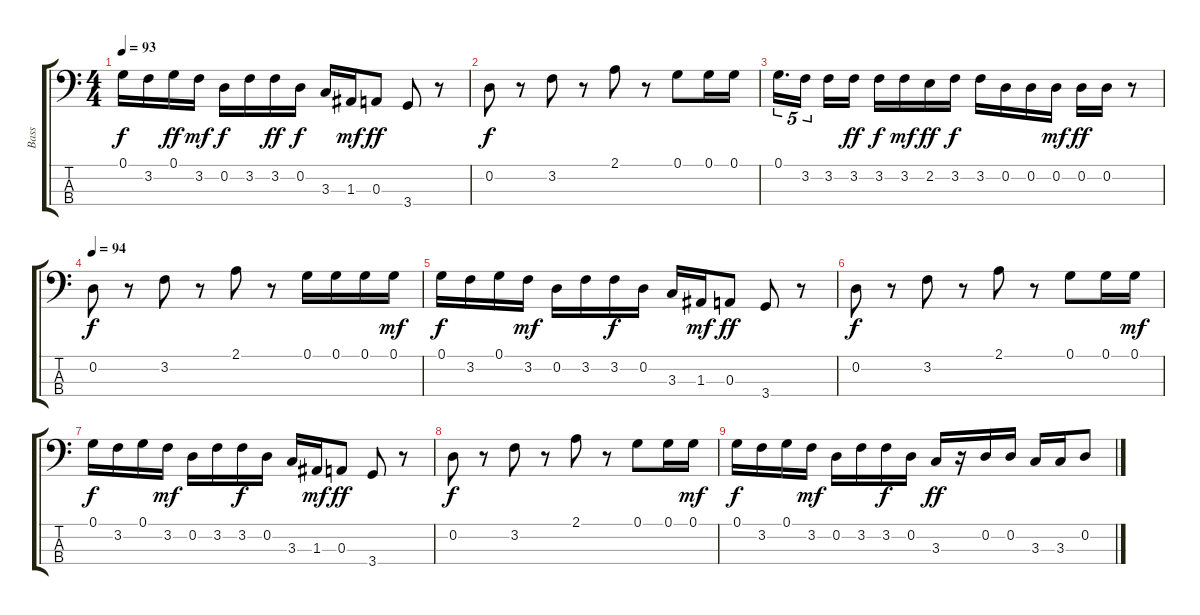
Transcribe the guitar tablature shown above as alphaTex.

\track ("Bass" "Bass") {instrument acousticbass}
\staff {score tabs}
\tuning (G2 D2 A1 E1) {hide}
\ts (4 4)
\tempo 93
\clef f4
\ks c
0.1.16{dy f} 3.2.16 0.1.16{dy ff} 3.2.16{dy mf} 0.2.16{dy f} 3.2.16 3.2.16{dy ff} 0.2.16{dy f} 3.3.16 1.3.16{dy mf} 0.3.8{dy ff} 3.4.8 r.8 |
0.2.8{dy f} r.8 3.2.8 r.8 2.1.8 r.8 0.1.8 0.1.16 0.1.16 |
0.1.16{d tu (5 4)} 3.2.16{tu (5 4) beam splitsecondary} 3.2.16 3.2.16{dy ff} 3.2.16{dy f} 3.2.16{dy mf} 2.2.16{dy ff} 3.2.16{dy f} 3.2.16 0.2.16 0.2.16 0.2.16{dy mf} 0.2.16{dy ff} 0.2.16 r.8 |
\tempo 94
0.2.8{dy f} r.8 3.2.8 r.8 2.1.8 r.8 0.1.16 0.1.16 0.1.16 0.1.16{dy mf} |
0.1.16{dy f} 3.2.16 0.1.16 3.2.16{dy mf} 0.2.16 3.2.16 3.2.16{dy f} 0.2.16 3.3.16 1.3.16{dy mf} 0.3.8{dy ff} 3.4.8 r.8 |
0.2.8{dy f} r.8 3.2.8 r.8 2.1.8 r.8 0.1.8 0.1.16 0.1.16{dy mf} |
0.1.16{dy f} 3.2.16 0.1.16 3.2.16{dy mf} 0.2.16 3.2.16 3.2.16{dy f} 0.2.16 3.3.16{volume 1} 1.3.16{dy mf} 0.3.8{dy ff} 3.4.8 r.8 |
0.2.8{dy f} r.8 3.2.8 r.8 2.1.8 r.8 0.1.8 0.1.16 0.1.16{dy mf} |
0.1.16{dy f} 3.2.16 0.1.16 3.2.16{dy mf} 0.2.16 3.2.16 3.2.16{dy f} 0.2.16 3.3.16{dy ff} r.16 0.2.16 0.2.16 3.3.16 3.3.16 0.2.8
